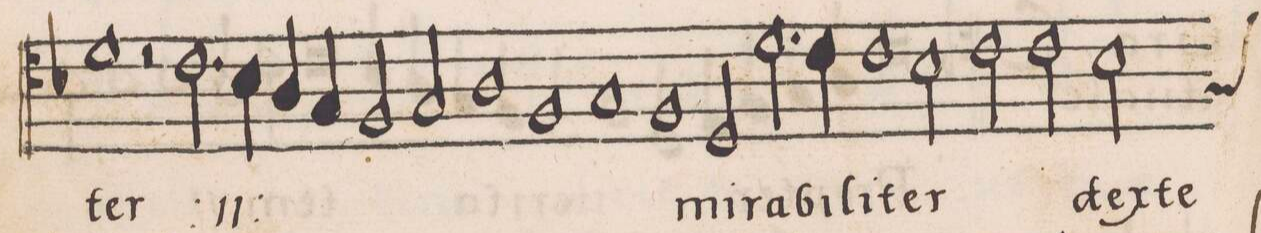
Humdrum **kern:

**kern	**text
*I"ALTVS	*
*clefC4	*
*k[b-]	*
*met(C)	*
*M2/1	*
1d	-ter
2r	.
*	*ij
2.c\	mi-
=29-	=29-
4B-\	.
4A/	.
4G/	.
2F/	.
2G/	-ra-
=30-	=30-
1A	-bi-
1F	-li-
=31-	=31-
1G	-ter
*	*Xij
1F	.
=32-	=32-
2D/	mi-
2.d\	-ra-
4c\	-bi-
1c\	-li-
=33-	=33-
2B-\	-ter
2c\	.
2c\	dex-
=34-	=34-
*custos:G	*
2B-\	-te-
*-	*-
